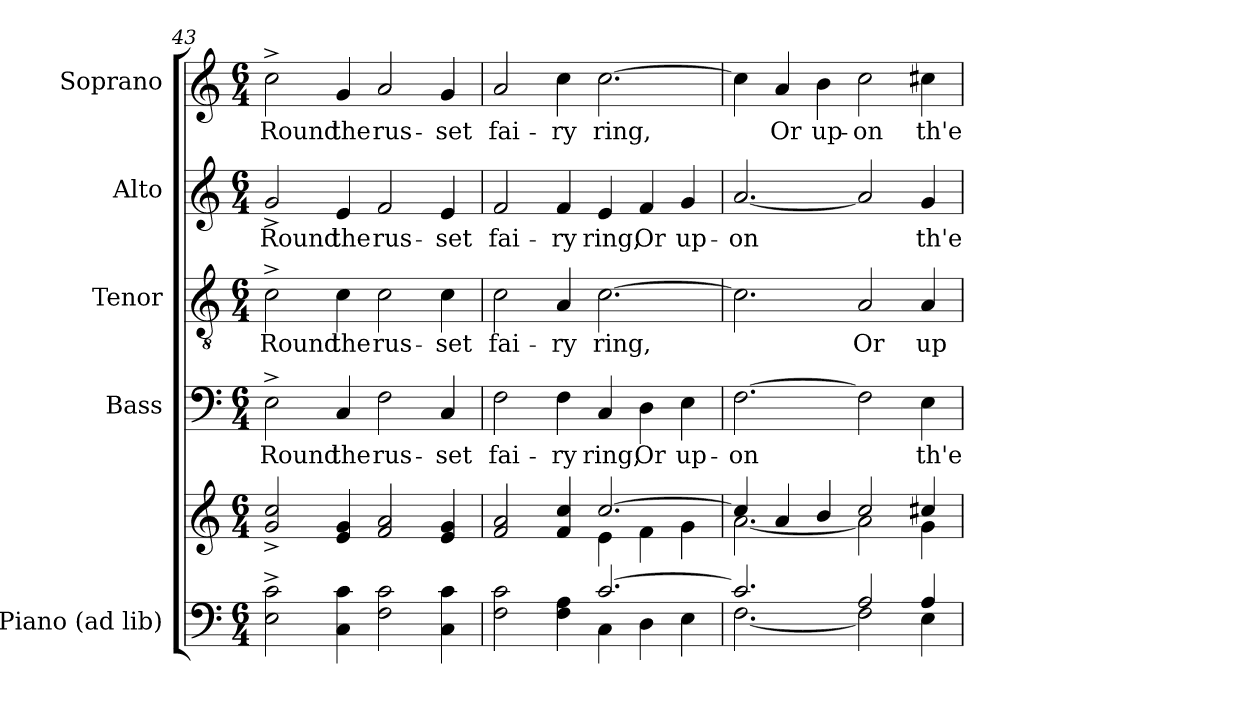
**kern	**kern	**kern	**text	**kern	**text	**kern	**text	**kern	**text
*part5	*part5	*part4	*part4	*part3	*part3	*part2	*part2	*part1	*part1
*staff6	*staff5	*staff4	*staff4	*staff3	*staff3	*staff2	*staff2	*staff1	*staff1
*I"Piano (ad lib)	*	*I"Bass	*	*I"Tenor	*	*I"Alto	*	*I"Soprano	*
*I'Pno.	*	*I'B.	*	*I'T.	*	*I'A.	*	*I'S.	*
*clefF4	*clefG2	*clefF4	*	*clefGv2	*	*clefG2	*	*clefG2	*
*	*	*	*	*ITrd7c12	*	*	*	*	*
*k[]	*k[]	*k[]	*	*k[]	*	*k[]	*	*k[]	*
*C:	*C:	*C:	*	*C:	*	*C:	*	*C:	*
*M6/4	*M6/4	*M6/4	*	*M6/4	*	*M6/4	*	*M6/4	*
=43	=43	=43	=43	=43	=43	=43	=43	=43	=43
!	!	!	!LO:LY:b:color=#000000	!	!	!	!	!	!
!	!	!	!	!	!LO:LY:b:color=#000000	!	!	!	!
!	!	!	!	!	!	!	!LO:LY:b:color=#000000	!	!
!	!	!	!	!	!	!	!	!	!LO:LY:b:color=#000000
2Ei\^ 2ci^	2gi/^ 2cci^	2E^i\	Round	2C^i\	Round	2g^i/	Round	2cc^i\	Round
!	!	!	!LO:LY:b:color=#000000	!	!	!	!	!	!
!	!	!	!	!	!LO:LY:b:color=#000000	!	!	!	!
!	!	!	!	!	!	!	!LO:LY:b:color=#000000	!	!
!	!	!	!	!	!	!	!	!	!LO:LY:b:color=#000000
4Ci\ 4ci	4ei/ 4gi	4Ci/	the	4Ci\	the	4ei/	the	4gi/	the
!	!	!	!LO:LY:b:color=#000000	!	!	!	!	!	!
!	!	!	!	!	!LO:LY:b:color=#000000	!	!	!	!
!	!	!	!	!	!	!	!LO:LY:b:color=#000000	!	!
!	!	!	!	!	!	!	!	!	!LO:LY:b:color=#000000
2Fi\ 2ci	2fi/ 2ai	2Fi\	rus-	2Ci\	rus-	2fi/	rus-	2ai/	rus-
!	!	!	!LO:LY:b:color=#000000	!	!	!	!	!	!
!	!	!	!	!	!LO:LY:b:color=#000000	!	!	!	!
!	!	!	!	!	!	!	!LO:LY:b:color=#000000	!	!
!	!	!	!	!	!	!	!	!	!LO:LY:b:color=#000000
4Ci\ 4ci	4ei/ 4gi	4Ci/	-set	4Ci\	-set	4ei/	-set	4gi/	-set
=44	=44	=44	=44	=44	=44	=44	=44	=44	=44
*^	*^	*	*	*	*	*	*	*	*
!	!	!	!	!	!LO:LY:b:color=#000000	!	!	!	!	!	!
!	!	!	!	!	!	!	!LO:LY:b:color=#000000	!	!	!	!
!	!	!	!	!	!	!	!	!	!LO:LY:b:color=#000000	!	!
!	!	!	!	!	!	!	!	!	!	!	!LO:LY:b:color=#000000
2.ryy	2Fi\ 2ci	2fi/ 2ai	2.ryy	2Fi\	fai-	2Ci\	fai-	2fi/	fai-	2ai/	fai-
!	!	!	!	!	!LO:LY:b:color=#000000	!	!	!	!	!	!
!	!	!	!	!	!	!	!LO:LY:b:color=#000000	!	!	!	!
!	!	!	!	!	!	!	!	!	!LO:LY:b:color=#000000	!	!
!	!	!	!	!	!	!	!	!	!	!	!LO:LY:b:color=#000000
.	4Fi\ 4Ai	4fi/ 4cci	.	4Fi\	-ry	4AAi/	-ry	4fi/	-ry	4cci\	-ry
!	!	!	!	!	!LO:LY:b:color=#000000	!	!	!	!	!	!
!	!	!	!	!	!	!	!LO:LY:b:color=#000000	!	!	!	!
!	!	!	!	!	!	!	!	!	!LO:LY:b:color=#000000	!	!
!	!	!	!	!	!	!	!	!	!	!	!LO:LY:b:color=#000000
[>2.ci/	4Ci\	[>2.cci/	4ei\	4Ci/	ring,	[>2.Ci\	ring,	4ei/	ring,	[>2.cci\	ring,
!	!	!	!	!	!LO:LY:b:color=#000000	!	!	!	!	!	!
!	!	!	!	!	!	!	!	!	!LO:LY:b:color=#000000	!	!
.	4Di\	.	4fi\	4Di\	Or	.	.	4fi/	Or	.	.
!	!	!	!	!	!LO:LY:b:color=#000000	!	!	!	!	!	!
!	!	!	!	!	!	!	!	!	!LO:LY:b:color=#000000	!	!
.	4Ei\	.	4gi\	4Ei\	up-	.	.	4gi/	up-	.	.
=45	=45	=45	=45	=45	=45	=45	=45	=45	=45	=45	=45
!	!	!	!	!	!LO:LY:b:color=#000000	!	!	!	!	!	!
!	!	!	!	!	!	!	!	!	!LO:LY:b:color=#000000	!	!
2.ci/]	[<2.Fi\	4cci/]	[<2.ai\	[>2.Fi\	-on	2.Ci\]	.	[<2.ai/	-on	4cci\]	.
!	!	!	!	!	!	!	!	!	!	!	!LO:LY:b:color=#000000
.	.	4ai/	.	.	.	.	.	.	.	4ai/	Or
!	!	!	!	!	!	!	!	!	!	!	!LO:LY:b:color=#000000
.	.	4bi/	.	.	.	.	.	.	.	4bi\	up-
!	!	!	!	!	!	!	!LO:LY:b:color=#000000	!	!	!	!
!	!	!	!	!	!	!	!	!	!	!	!LO:LY:b:color=#000000
2Ai/	2Fi\]	2cci/	2ai\]	2Fi\]	.	2AAi/	Or	2ai/]	.	2cci\	-on
!	!	!	!	!	!LO:LY:b:color=#000000	!	!	!	!	!	!
!	!	!	!	!	!	!	!LO:LY:b:color=#000000	!	!	!	!
!	!	!	!	!	!	!	!	!	!LO:LY:b:color=#000000	!	!
!	!	!	!	!	!	!	!	!	!	!	!LO:LY:b:color=#000000
4Ai/	4Ei\	4cc#Xi/	4gi\	4Ei\	th'e-	4AAi/	up-	4gi/	th'e-	4cc#Xi\	th'e-
*v	*v	*	*	*	*	*	*	*	*	*	*
*	*v	*v	*	*	*	*	*	*	*	*
=	=	=	=	=	=	=	=	=	=
*-	*-	*-	*-	*-	*-	*-	*-	*-	*-
